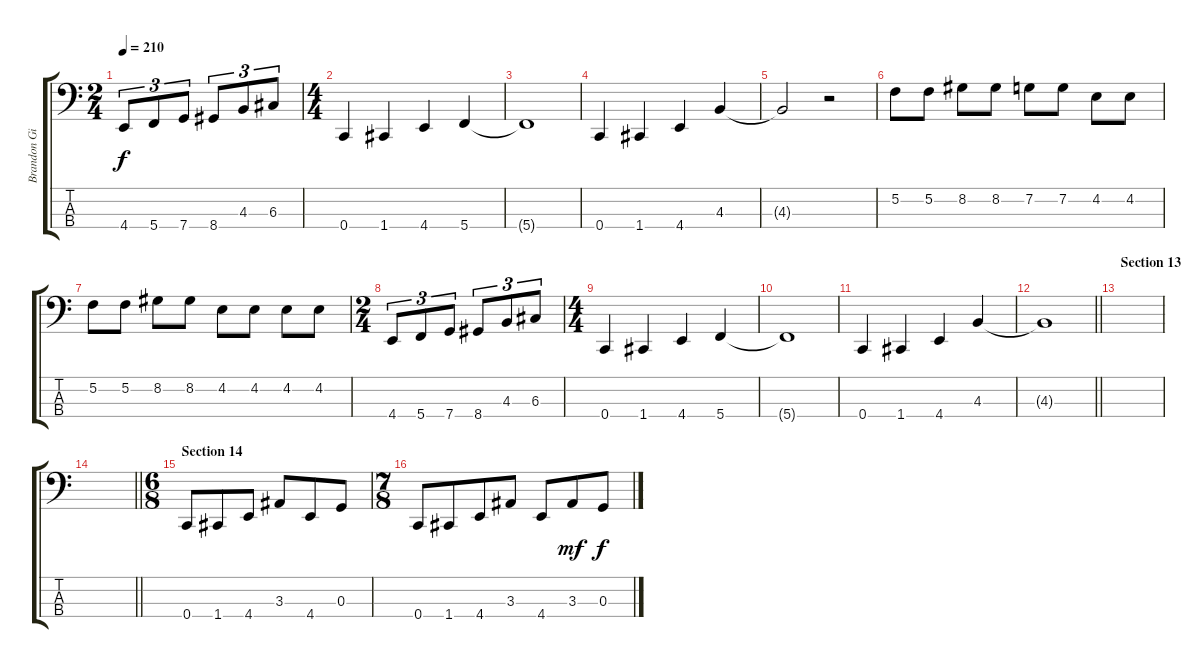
\track ("Brandon Giffin - bass" "Brandon Gi") {instrument electricbassfinger}
\staff {score tabs}
\tuning (F2 C2 G1 C1) {hide}
\ts (2 4)
\tempo 210
\clef f4
\ks c
4.4.8{tu (3 2) dy f} 5.4.8{tu (3 2)} 7.4.8{tu (3 2)} 8.4.8{tu (3 2)} 4.3.8{tu (3 2)} 6.3.8{tu (3 2)} |
\ts (4 4)
0.4.4 1.4.4 4.4.4 5.4.4 |
5.4{t}.1 |
0.4.4 1.4.4 4.4.4 4.3.4 |
4.3{t}.2 r.2 |
5.2.8 5.2.8 8.2.8 8.2.8 7.2.8 7.2.8 4.2.8 4.2.8 |
5.2.8 5.2.8 8.2.8 8.2.8 4.2.8 4.2.8 4.2.8 4.2.8 |
\ts (2 4)
4.4.8{tu (3 2)} 5.4.8{tu (3 2)} 7.4.8{tu (3 2)} 8.4.8{tu (3 2)} 4.3.8{tu (3 2)} 6.3.8{tu (3 2)} |
\ts (4 4)
0.4.4 1.4.4 4.4.4 5.4.4 |
5.4{t}.1 |
0.4.4 1.4.4 4.4.4 4.3.4 |
\barLineRight lightlight
4.3{t}.1 |
\section ("" "Section 13")
|
\barLineRight lightlight
|
\ts (6 8)
\section ("" "Section 14")
0.4.8 1.4.8 4.4.8 3.3.8 4.4.8 0.3.8 |
\ts (7 8)
0.4.8 1.4.8 4.4.8 3.3.8 4.4.8 3.3.8{dy mf} 0.3.8{dy f}
